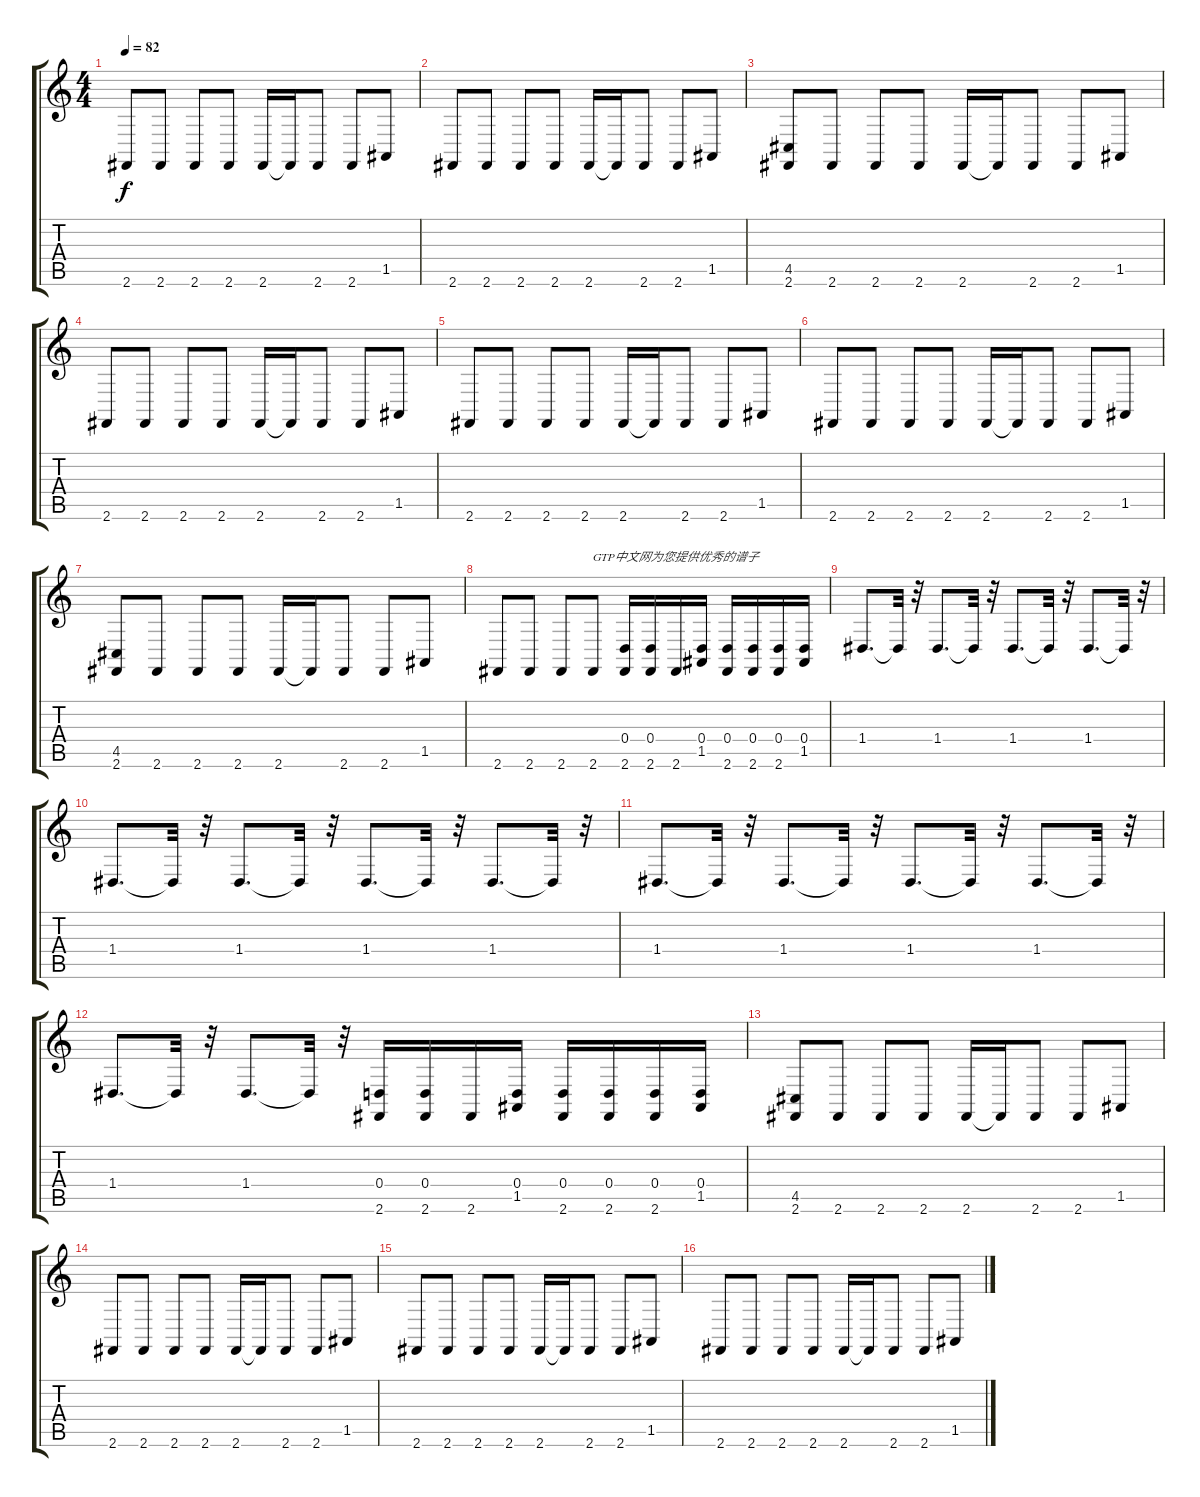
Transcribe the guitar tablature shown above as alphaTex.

\track "" {instrument acousticgrandpiano}
\staff {score tabs}
\tuning (E4 B3 G3 D3 A2 E2) {hide}
\ts (4 4)
\tempo 82
\clef g2
\ks c
2.6.8{dy f} 2.6.8 2.6.8 2.6.8 2.6.16 2.6{t}.16 2.6.8 2.6.8 1.5.8 |
2.6.8 2.6.8 2.6.8 2.6.8 2.6.16 2.6{t}.16 2.6.8 2.6.8 1.5.8 |
(4.5 2.6).8 2.6.8 2.6.8 2.6.8 2.6.16 2.6{t}.16 2.6.8 2.6.8 1.5.8 |
2.6.8 2.6.8 2.6.8 2.6.8 2.6.16 2.6{t}.16 2.6.8 2.6.8 1.5.8 |
2.6.8 2.6.8 2.6.8 2.6.8 2.6.16 2.6{t}.16 2.6.8 2.6.8 1.5.8 |
2.6.8 2.6.8 2.6.8 2.6.8 2.6.16 2.6{t}.16 2.6.8 2.6.8 1.5.8 |
(4.5 2.6).8 2.6.8 2.6.8 2.6.8 2.6.16 2.6{t}.16 2.6.8 2.6.8 1.5.8 |
2.6.8 2.6.8 2.6.8 2.6.8{txt "GTP中文网为您提供优秀的谱子"} (0.4 2.6).16 (0.4 2.6).16 2.6.16 (0.4 1.5).16 (0.4 2.6).16 (0.4 2.6).16 (0.4 2.6).16 (0.4 1.5).16 |
1.4.8{d} 1.4{t}.32 r.32 1.4.8{d} 1.4{t}.32 r.32 1.4.8{d} 1.4{t}.32 r.32 1.4.8{d} 1.4{t}.32 r.32 |
1.4.8{d} 1.4{t}.32 r.32 1.4.8{d} 1.4{t}.32 r.32 1.4.8{d} 1.4{t}.32 r.32 1.4.8{d} 1.4{t}.32 r.32 |
1.4.8{d} 1.4{t}.32 r.32 1.4.8{d} 1.4{t}.32 r.32 1.4.8{d} 1.4{t}.32 r.32 1.4.8{d} 1.4{t}.32 r.32 |
1.4.8{d} 1.4{t}.32 r.32 1.4.8{d} 1.4{t}.32 r.32 (0.4 2.6).16 (0.4 2.6).16 2.6.16 (0.4 1.5).16 (0.4 2.6).16 (0.4 2.6).16 (0.4 2.6).16 (0.4 1.5).16 |
(4.5 2.6).8 2.6.8 2.6.8 2.6.8 2.6.16 2.6{t}.16 2.6.8 2.6.8 1.5.8 |
2.6.8 2.6.8 2.6.8 2.6.8 2.6.16 2.6{t}.16 2.6.8 2.6.8 1.5.8 |
2.6.8 2.6.8 2.6.8 2.6.8 2.6.16 2.6{t}.16 2.6.8 2.6.8 1.5.8 |
2.6.8 2.6.8 2.6.8 2.6.8 2.6.16 2.6{t}.16 2.6.8 2.6.8 1.5.8
